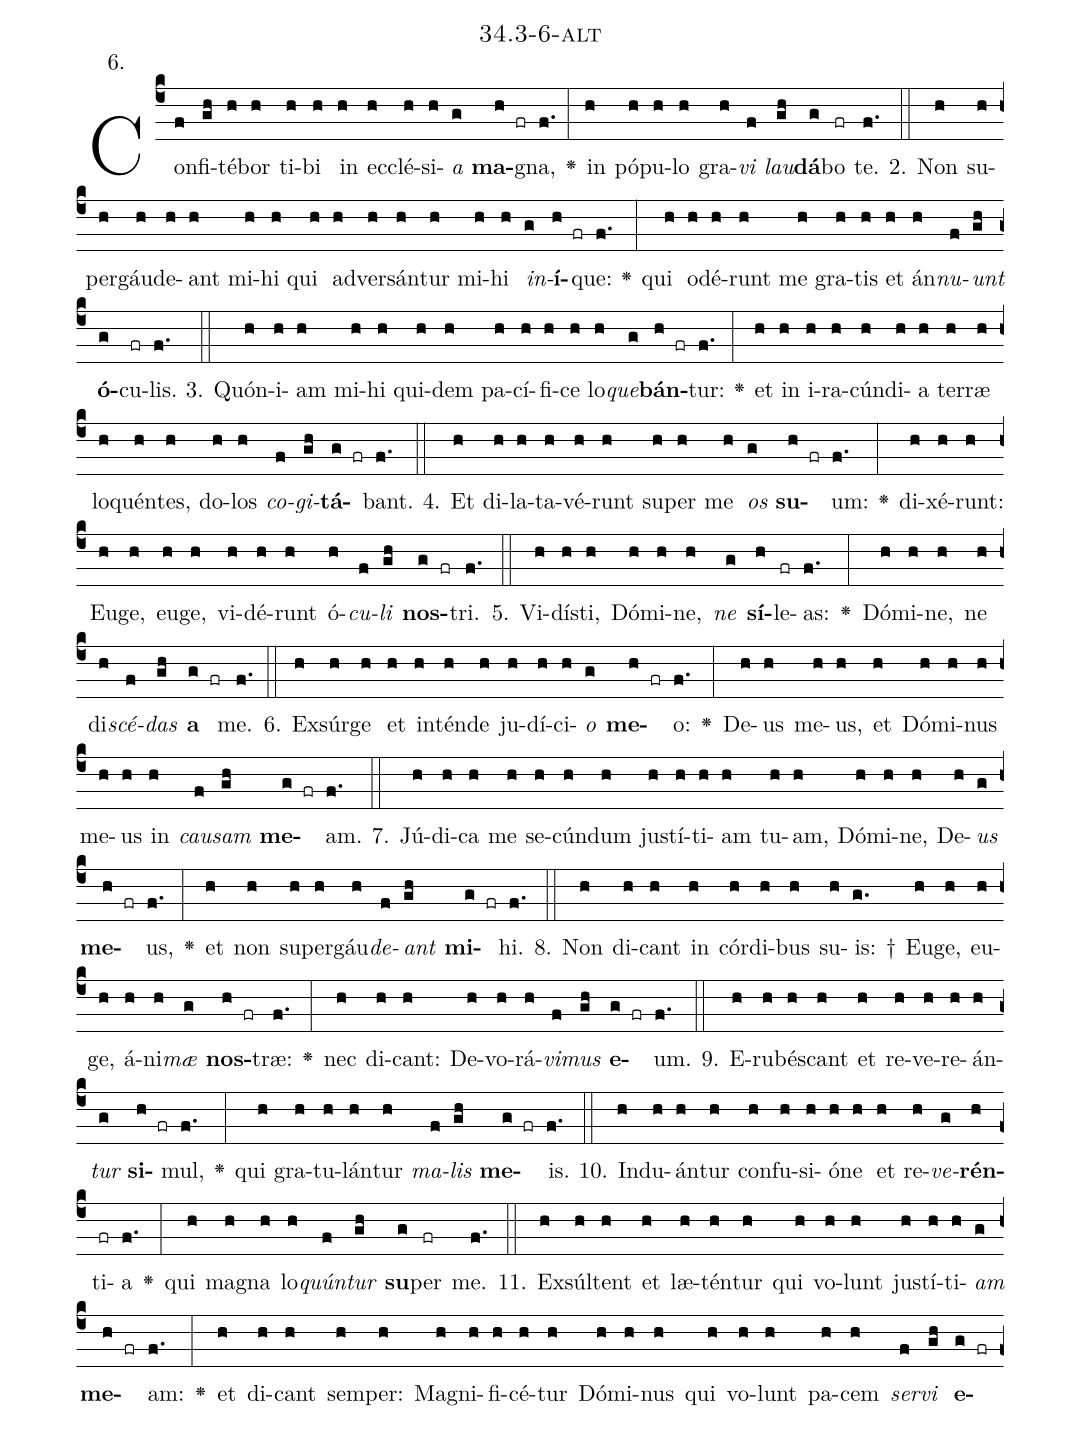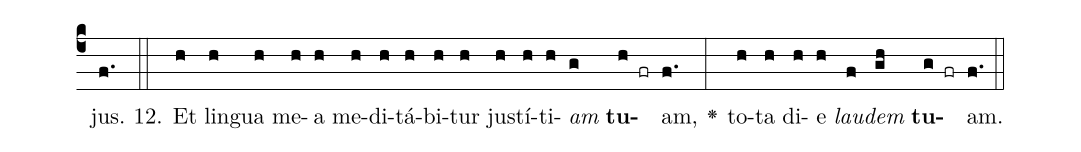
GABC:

name: 34.3-6-alt;
annotation: 6.;
%%
(c4)Con(f)fi(gh)té(h)bor(h) ti(h)bi(h) in(h) ec(h)clé(h)si(h)<i>a</i>(g) <b>ma</b>(h fr)gna,(f.) <v>\greheightstar</v>(:) in(h) pó(h)pu(h)lo(h) gra(h)<i>vi</i>(f) <i>lau</i>(gh)<b>dá</b>(g)bo(fr) te.(f.) (::)
2. Non(h) su(h)per(h)gáu(h)de(h)ant(h) mi(h)hi(h) qui(h) ad(h)ver(h)sán(h)tur(h) mi(h)hi(h) <i>in</i>(g)<b>í</b>(h fr)que:(f.) <v>\greheightstar</v>(:) qui(h) o(h)dé(h)runt(h) me(h) gra(h)tis(h) et(h) án(h)<i>nu</i>(f)<i>unt</i>(gh) <b>ó</b>(g)cu(fr)lis.(f.) (::)
3. Quón(h)i(h)am(h) mi(h)hi(h) qui(h)dem(h) pa(h)cí(h)fi(h)ce(h) lo(h)<i>que</i>(g)<b>bán</b>(h fr)tur:(f.) <v>\greheightstar</v>(:) et(h) in(h) i(h)ra(h)cún(h)di(h)a(h) ter(h)ræ(h) lo(h)quén(h)tes,(h) do(h)los(h) <i>co</i>(f)<i>gi</i>(gh)<b>tá</b>(g fr)bant.(f.) (::)
4. Et(h) di(h)la(h)ta(h)vé(h)runt(h) su(h)per(h) me(h) <i>os</i>(g) <b>su</b>(h fr)um:(f.) <v>\greheightstar</v>(:) di(h)xé(h)runt:(h) Eu(h)ge,(h) eu(h)ge,(h) vi(h)dé(h)runt(h) ó(h)<i>cu</i>(f)<i>li</i>(gh) <b>nos</b>(g fr)tri.(f.) (::)
5. Vi(h)dís(h)ti,(h) Dó(h)mi(h)ne,(h) <i>ne</i>(g) <b>sí</b>(h)le(fr)as:(f.) <v>\greheightstar</v>(:) Dó(h)mi(h)ne,(h) ne(h) di(h)<i>scé</i>(f)<i>das</i>(gh) <b>a</b>(g fr) me.(f.) (::)
6. Ex(h)súr(h)ge(h) et(h) in(h)tén(h)de(h) ju(h)dí(h)ci(h)<i>o</i>(g) <b>me</b>(h fr)o:(f.) <v>\greheightstar</v>(:) De(h)us(h) me(h)us,(h) et(h) Dó(h)mi(h)nus(h) me(h)us(h) in(h) <i>cau</i>(f)<i>sam</i>(gh) <b>me</b>(g fr)am.(f.) (::)
7. Jú(h)di(h)ca(h) me(h) se(h)cún(h)dum(h) jus(h)tí(h)ti(h)am(h) tu(h)am,(h) Dó(h)mi(h)ne,(h) De(h)<i>us</i>(g) <b>me</b>(h fr)us,(f.) <v>\greheightstar</v>(:) et(h) non(h) su(h)per(h)gáu(h)<i>de</i>(f)<i>ant</i>(gh) <b>mi</b>(g fr)hi.(f.) (::)
8. Non(h) di(h)cant(h) in(h) cór(h)di(h)bus(h) su(h)is: †(g.) Eu(h)ge,(h) eu(h)ge,(h) á(h)ni(h)<i>mæ</i>(g) <b>nos</b>(h fr)træ:(f.) <v>\greheightstar</v>(:) nec(h) di(h)cant:(h) De(h)vo(h)rá(h)<i>vi</i>(f)<i>mus</i>(gh) <b>e</b>(g fr)um.(f.) (::)
9. E(h)ru(h)bés(h)cant(h) et(h) re(h)ve(h)re(h)án(h)<i>tur</i>(g) <b>si</b>(h fr)mul,(f.) <v>\greheightstar</v>(:) qui(h) gra(h)tu(h)lán(h)tur(h) <i>ma</i>(f)<i>lis</i>(gh) <b>me</b>(g fr)is.(f.) (::)
10. Ind(h)u(h)án(h)tur(h) con(h)fu(h)si(h)ó(h)ne(h) et(h) re(h)<i>ve</i>(g)<b>rén</b>(h)ti(fr)a(f.) <v>\greheightstar</v>(:) qui(h) ma(h)gna(h) lo(h)<i>quún</i>(f)<i>tur</i>(gh) <b>su</b>(g)per(fr) me.(f.) (::)
11. Ex(h)súl(h)tent(h) et(h) læ(h)tén(h)tur(h) qui(h) vo(h)lunt(h) jus(h)tí(h)ti(h)<i>am</i>(g) <b>me</b>(h fr)am:(f.) <v>\greheightstar</v>(:) et(h) di(h)cant(h) sem(h)per:(h) Ma(h)gni(h)fi(h)cé(h)tur(h) Dó(h)mi(h)nus(h) qui(h) vo(h)lunt(h) pa(h)cem(h) <i>ser</i>(f)<i>vi</i>(gh) <b>e</b>(g fr)jus.(f.) (::)
12. Et(h) lin(h)gua(h) me(h)a(h) me(h)di(h)tá(h)bi(h)tur(h) jus(h)tí(h)ti(h)<i>am</i>(g) <b>tu</b>(h fr)am,(f.) <v>\greheightstar</v>(:) to(h)ta(h) di(h)e(h) <i>lau</i>(f)<i>dem</i>(gh) <b>tu</b>(g fr)am.(f.) (::)
